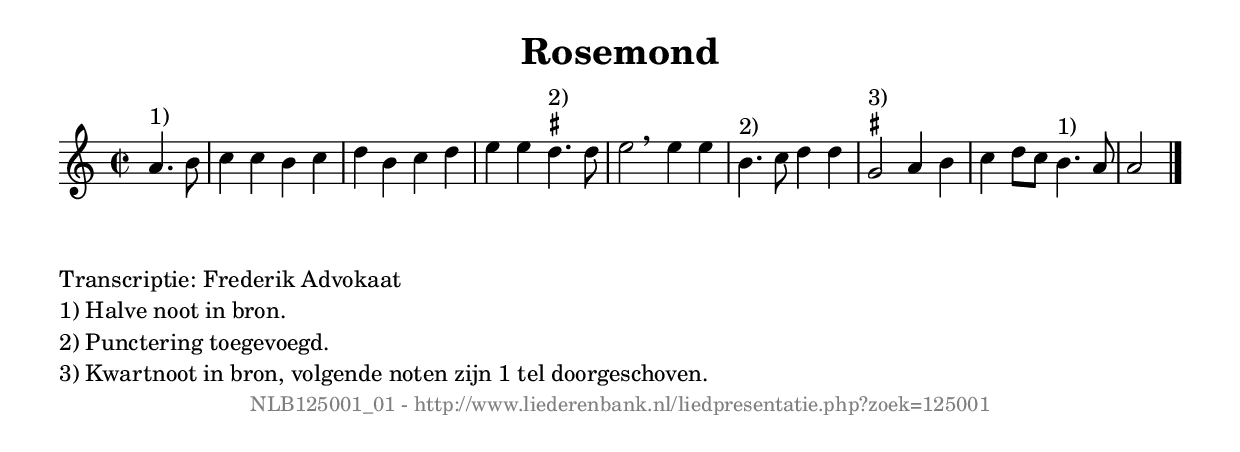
%
% produced by wce2krn 1.64 (7 June 2014)
%
\version"2.16"
#(append! paper-alist '(("long" . (cons (* 210 mm) (* 2000 mm)))))
#(set-default-paper-size "long")
sb = {\breathe}
mBreak = {\breathe }
bBreak = {\breathe }
x = {\once\override NoteHead #'style = #'cross }
gl=\glissando
itime={\override Staff.TimeSignature #'stencil = ##f }
ficta = {\once\set suggestAccidentals = ##t}
fine = {\once\override Score.RehearsalMark #'self-alignment-X = #1 \mark \markup {\italic{Fine}}}
dc = {\once\override Score.RehearsalMark #'self-alignment-X = #1 \mark \markup {\italic{D.C.}}}
dcf = {\once\override Score.RehearsalMark #'self-alignment-X = #1 \mark \markup {\italic{D.C. al Fine}}}
dcc = {\once\override Score.RehearsalMark #'self-alignment-X = #1 \mark \markup {\italic{D.C. al Coda}}}
ds = {\once\override Score.RehearsalMark #'self-alignment-X = #1 \mark \markup {\italic{D.S.}}}
dsf = {\once\override Score.RehearsalMark #'self-alignment-X = #1 \mark \markup {\italic{D.S. al Fine}}}
dsc = {\once\override Score.RehearsalMark #'self-alignment-X = #1 \mark \markup {\italic{D.S. al Coda}}}
pv = {\set Score.repeatCommands = #'((volta "1"))}
sv = {\set Score.repeatCommands = #'((volta "2"))}
tv = {\set Score.repeatCommands = #'((volta "3"))}
qv = {\set Score.repeatCommands = #'((volta "4"))}
xv = {\set Score.repeatCommands = #'((volta #f))}
\header{ tagline = ""
title = "Rosemond"
}
\score {{
\key a \minor
\relative g'
{
\set melismaBusyProperties = #'()
\partial 32*16
\time 2/2
\tempo 4=120
\override Score.MetronomeMark #'transparent = ##t
\override Score.RehearsalMark #'break-visibility = #(vector #t #t #f)
a4.^"1)" b8 | c4 c b c d b c d e e \ficta dis4.^"2)" \ficta dis8 e2 \bar ":|" \bBreak
e4 e | b4.^"2)" c8 d4 d \ficta gis,2^"3)" a4 b c d8 c b4.^"1)" a8 a2 \bar "|."
 }}
 \midi { }
 \layout {
            indent = 0.0\cm
}
}
\markup { \wordwrap-string #" 
Transcriptie: Frederik Advokaat

1) Halve noot in bron.

2) Punctering toegevoegd.

3) Kwartnoot in bron, volgende noten zijn 1 tel doorgeschoven.
"}
\markup { \vspace #0 } \markup { \with-color #grey \fill-line { \center-column { \smaller "NLB125001_01 - http://www.liederenbank.nl/liedpresentatie.php?zoek=125001" } } }
